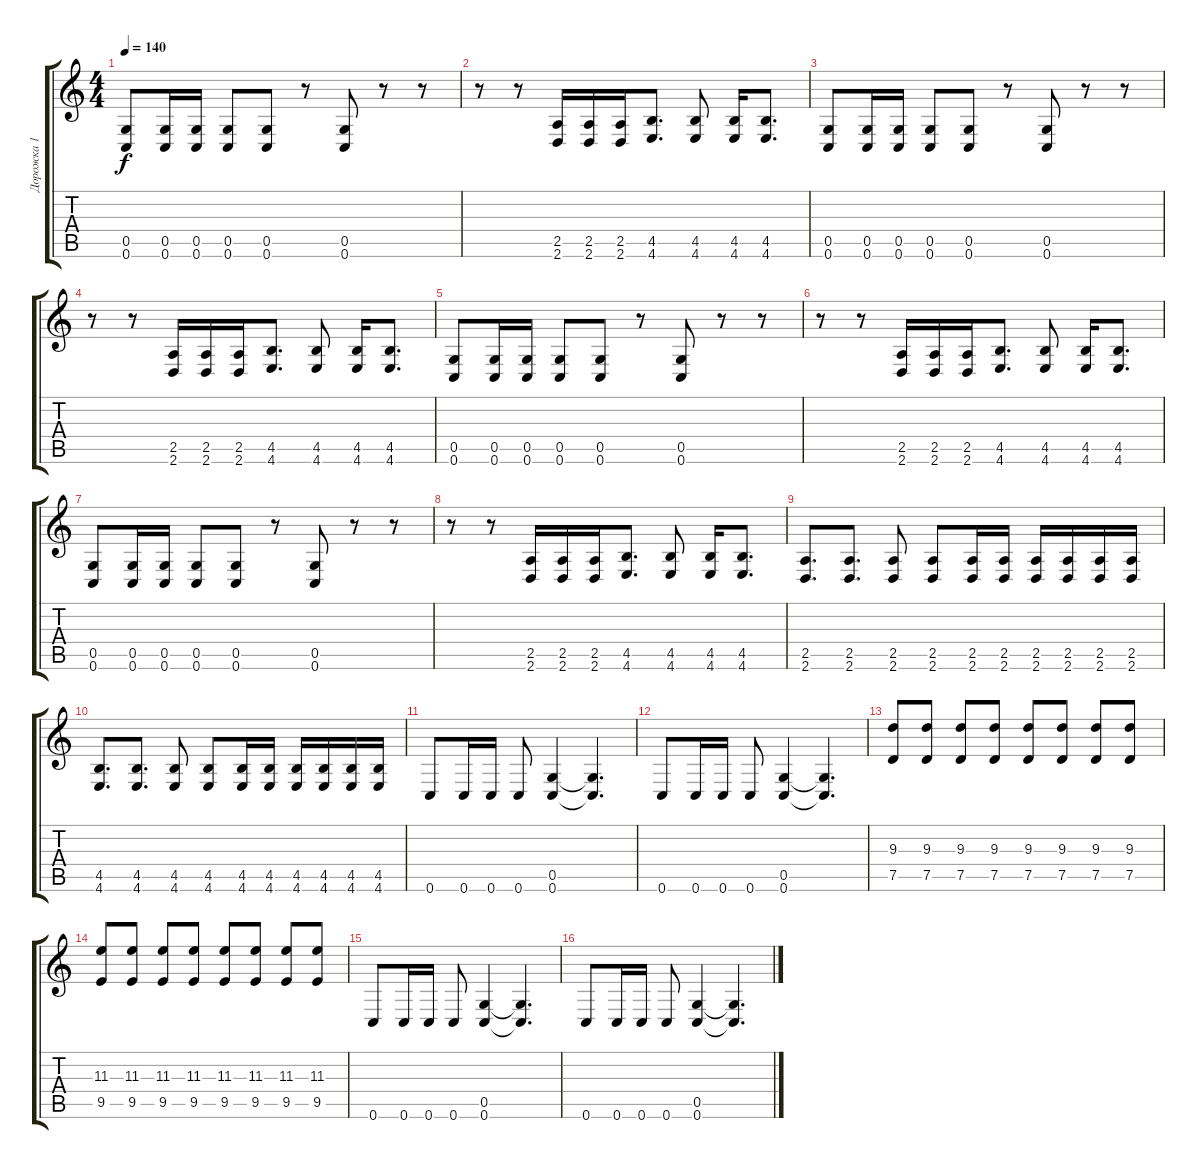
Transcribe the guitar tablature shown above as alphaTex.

\track ("Дорожка 1" "Дорожка 1") {instrument distortionguitar}
\staff {score tabs}
\tuning (D4 A3 F3 C3 G2 C2) {hide}
\ts (4 4)
\tempo 140
\clef g2
\ks c
(0.5 0.6).8{dy f} (0.5 0.6).16 (0.5 0.6).16 (0.5 0.6).8 (0.5 0.6).8 r.8 (0.5 0.6).8 r.8 r.8 |
r.8 r.8 (2.5 2.6).16 (2.5 2.6).16 (2.5 2.6).16 (4.5 4.6).8{d} (4.5 4.6).8 (4.5 4.6).16 (4.5 4.6).8{d} |
(0.5 0.6).8 (0.5 0.6).16 (0.5 0.6).16 (0.5 0.6).8 (0.5 0.6).8 r.8 (0.5 0.6).8 r.8 r.8 |
r.8 r.8 (2.5 2.6).16 (2.5 2.6).16 (2.5 2.6).16 (4.5 4.6).8{d} (4.5 4.6).8 (4.5 4.6).16 (4.5 4.6).8{d} |
(0.5 0.6).8 (0.5 0.6).16 (0.5 0.6).16 (0.5 0.6).8 (0.5 0.6).8 r.8 (0.5 0.6).8 r.8 r.8 |
r.8 r.8 (2.5 2.6).16 (2.5 2.6).16 (2.5 2.6).16 (4.5 4.6).8{d} (4.5 4.6).8 (4.5 4.6).16 (4.5 4.6).8{d} |
(0.5 0.6).8 (0.5 0.6).16 (0.5 0.6).16 (0.5 0.6).8 (0.5 0.6).8 r.8 (0.5 0.6).8 r.8 r.8 |
r.8 r.8 (2.5 2.6).16 (2.5 2.6).16 (2.5 2.6).16 (4.5 4.6).8{d} (4.5 4.6).8 (4.5 4.6).16 (4.5 4.6).8{d} |
(2.5 2.6).8{d} (2.5 2.6).8{d} (2.5 2.6).8 (2.5 2.6).8 (2.5 2.6).16 (2.5 2.6).16 (2.5 2.6).16 (2.5 2.6).16 (2.5 2.6).16 (2.5 2.6).16 |
(4.5 4.6).8{d} (4.5 4.6).8{d} (4.5 4.6).8 (4.5 4.6).8 (4.5 4.6).16 (4.5 4.6).16 (4.5 4.6).16 (4.5 4.6).16 (4.5 4.6).16 (4.5 4.6).16 |
0.6.8 0.6.16 0.6.16 0.6.8 (0.5 0.6).4 (0.5{t} 0.6{t}).4{d} |
0.6.8 0.6.16 0.6.16 0.6.8 (0.5 0.6).4 (0.5{t} 0.6{t}).4{d} |
(9.3 7.5).8 (9.3 7.5).8 (9.3 7.5).8 (9.3 7.5).8 (9.3 7.5).8 (9.3 7.5).8 (9.3 7.5).8 (9.3 7.5).8 |
(11.3 9.5).8 (11.3 9.5).8 (11.3 9.5).8 (11.3 9.5).8 (11.3 9.5).8 (11.3 9.5).8 (11.3 9.5).8 (11.3 9.5).8 |
0.6.8 0.6.16 0.6.16 0.6.8 (0.5 0.6).4 (0.5{t} 0.6{t}).4{d} |
0.6.8 0.6.16 0.6.16 0.6.8 (0.5 0.6).4 (0.5{t} 0.6{t}).4{d}
